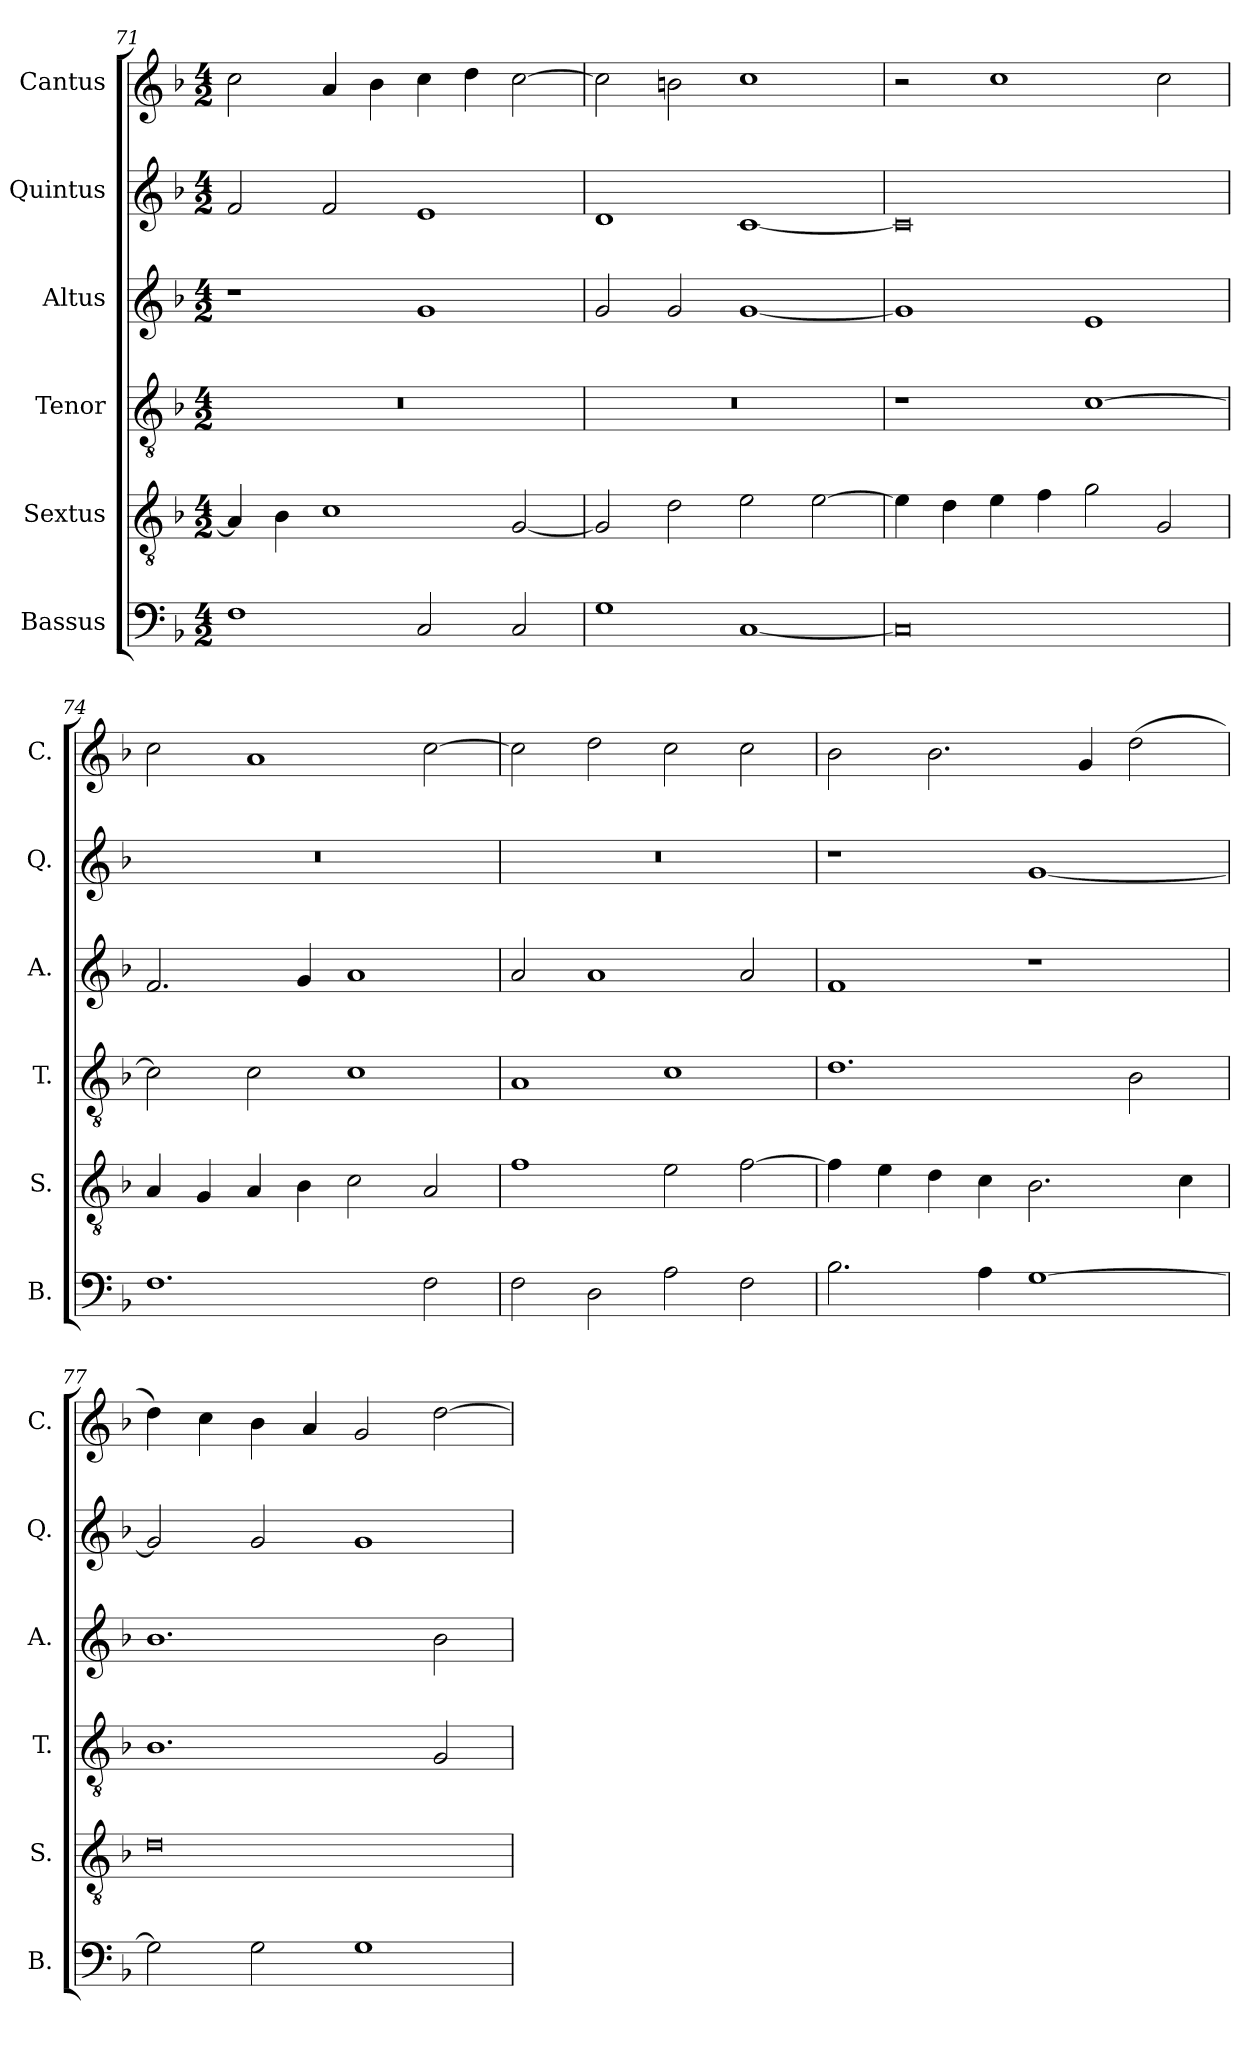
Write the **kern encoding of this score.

**kern	**kern	**kern	**kern	**kern	**kern
*part6	*part5	*part4	*part3	*part2	*part1
*staff6	*staff5	*staff4	*staff3	*staff2	*staff1
*I"Bassus	*I"Sextus	*I"Tenor	*I"Altus	*I"Quintus	*I"Cantus
*I'B.	*I'S.	*I'T.	*I'A.	*I'Q.	*I'C.
*clefF4	*clefGv2	*clefGv2	*clefG2	*clefG2	*clefG2
*k[b-]	*k[b-]	*k[b-]	*k[b-]	*k[b-]	*k[b-]
*M4/2	*M4/2	*M4/2	*M4/2	*M4/2	*M4/2
=71	=71	=71	=71	=71	=71
1F	4A/]	0r	1r	2f/	2cc\
.	4B-\	.	.	.	.
.	1c	.	.	2f/	4a/
.	.	.	.	.	4b-\
2C/	.	.	1g	1e	4cc\
.	.	.	.	.	4dd\
2C/	[2G/	.	.	.	[2cc\
=72	=72	=72	=72	=72	=72
1G	2G/]	0r	2g/	1d	2cc\]
.	2d\	.	2g/	.	2bn\
[1C	2e\	.	[1g	[1c	1cc
.	[2e\	.	.	.	.
=73	=73	=73	=73	=73	=73
0C]	4e\]	1r	1g]	0c]	2r
.	4d\	.	.	.	.
.	4e\	.	.	.	1cc
.	4f\	.	.	.	.
.	2g\	[1c	1e	.	.
.	2G/	.	.	.	2cc\
!!LO:LB:g=z
=74	=74	=74	=74	=74	=74
1.F	4A/	2c\]	2.f/	0r	2cc\
.	4G/	.	.	.	.
.	4A/	2c\	.	.	1a
.	4B-\	.	4g/	.	.
.	2c\	1c	1a	.	.
2F\	2A/	.	.	.	[2cc\
=75	=75	=75	=75	=75	=75
2F\	1f	1A	2a/	0r	2cc\]
2D\	.	.	1a	.	2dd\
2A\	2e\	1c	.	.	2cc\
2F\	[2f\	.	2a/	.	2cc\
=76	=76	=76	=76	=76	=76
2.B-\	4f\]	1.d	1f	1r	2b-\
.	4e\	.	.	.	.
.	4d\	.	.	.	2.b-\
4A\	4c\	.	.	.	.
[1G	2.B-\	.	1r	[1g	.
.	.	.	.	.	4g/
.	.	2B-\	.	.	(>2dd\
.	4c\	.	.	.	.
=77	=77	=77	=77	=77	=77
2G\]	0d	1.B-	1.b-	2g/]	4dd\)
.	.	.	.	.	4cc\
2G\	.	.	.	2g/	4b-\
.	.	.	.	.	4a/
1G	.	.	.	1g	2g/
.	.	2G/	2b-\	.	[2dd\
=	=	=	=	=	=
*-	*-	*-	*-	*-	*-
